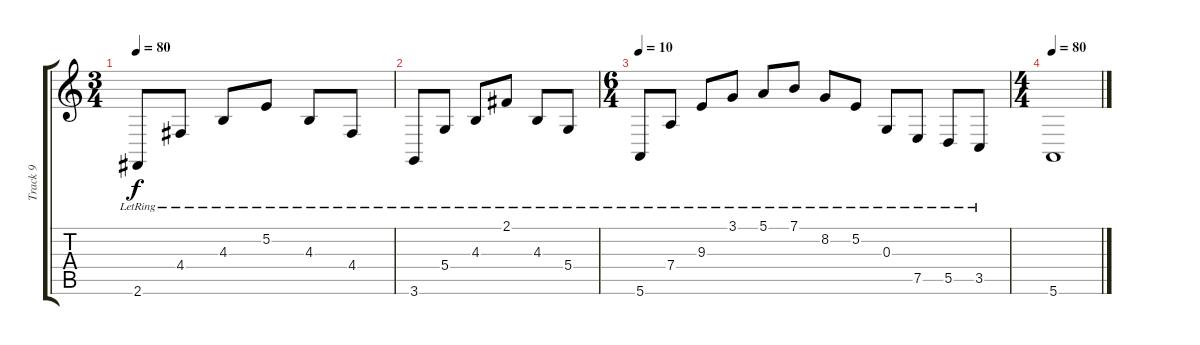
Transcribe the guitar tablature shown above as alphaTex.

\track ("Track 9" "Track 9") {instrument acousticgrandpiano}
\staff {score tabs}
\tuning (E4 B3 G3 D3 A2 E2) {hide}
\ts (3 4)
\tempo 80
\clef g2
\ks c
2.6{lr}.8{dy f} 4.4{lr}.8 4.3{lr}.8 5.2{lr}.8 4.3{lr}.8 4.4{lr}.8 |
3.6{lr}.8 5.4{lr}.8 4.3{lr}.8 2.1{lr}.8 4.3{lr}.8 5.4{lr}.8 |
\ts (6 4)
\tempo 10
5.6{lr}.8 7.4{lr}.8 9.3{lr}.8 3.1{lr}.8 5.1{lr}.8 7.1{lr}.8 8.2{lr}.8 5.2{lr}.8 0.3{lr}.8 7.5{lr}.8 5.5{lr}.8 3.5{lr}.8 |
\ts (4 4)
\tempo 80
5.6.1
